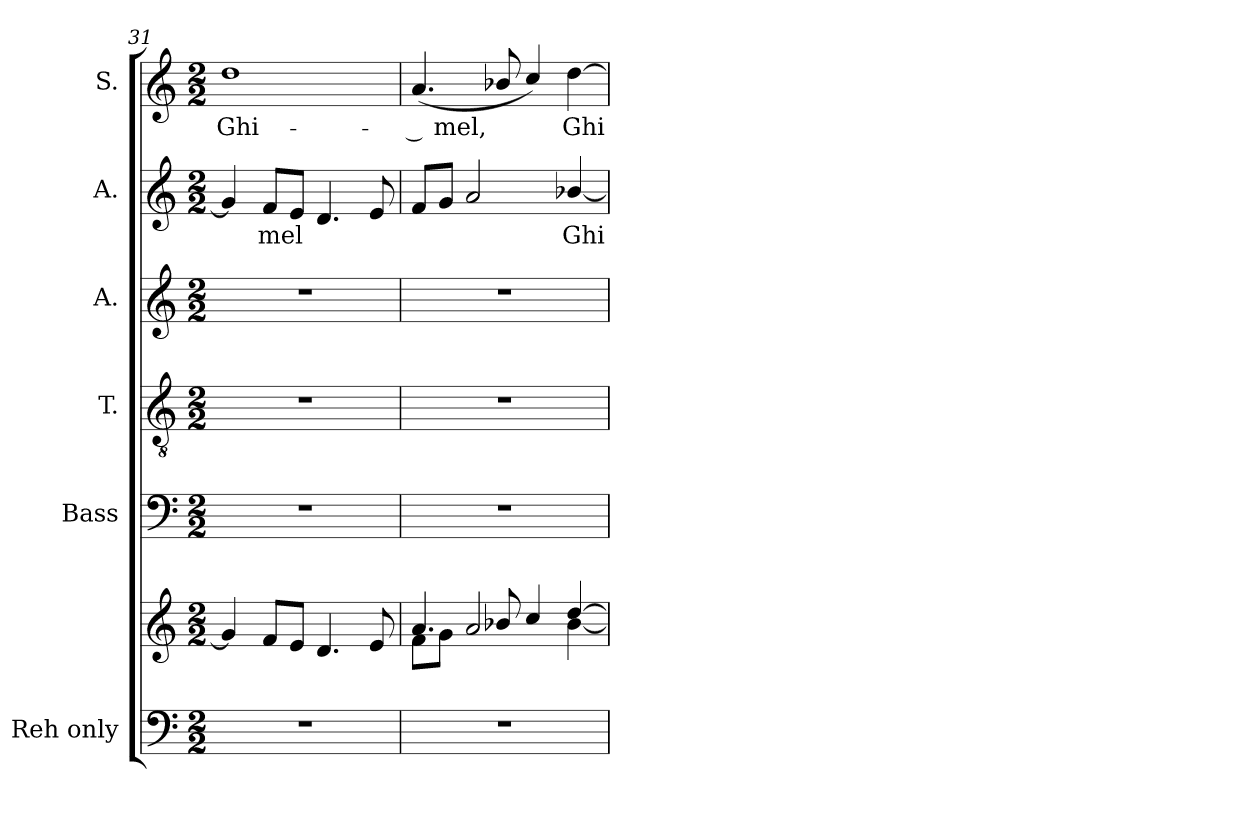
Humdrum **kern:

**kern	**kern	**kern	**kern	**kern	**kern	**text	**kern	**text
*part6	*part6	*part5	*part4	*part3	*part2	*part2	*part1	*part1
*staff7	*staff6	*staff5	*staff4	*staff3	*staff2	*staff2	*staff1	*staff1
*I"Reh only	*	*I"Bass	*I"T.	*I"A.	*I"A.	*	*I"S.	*
*	*	*I'B.	*	*	*	*	*	*
*clefF4	*clefG2	*clefF4	*clefGv2	*clefG2	*clefG2	*	*clefG2	*
*	*	*	*	*ITrd7c12	*ITrd7c12	*	*	*
*k[]	*k[]	*k[]	*k[]	*k[]	*k[]	*	*k[]	*
*C:	*C:	*C:	*C:	*C:	*C:	*	*C:	*
*M2/2	*M2/2	*M2/2	*M2/2	*M2/2	*M2/2	*	*M2/2	*
=31	=31	=31	=31	=31	=31	=31	=31	=31
!	!	!	!	!	!	!	!	!LO:LY:b
1r	4g/]	1r	1r	1r	4G/]	.	1dd	Ghi-
!	!	!	!	!	!	!LO:LY:b	!	!
.	8f/L	.	.	.	8F/L	-mel	.	.
.	8e/J	.	.	.	8E/J	.	.	.
.	4.d/	.	.	.	4.D/	.	.	.
.	8e/	.	.	.	8E/	.	.	.
!!LO:PB:g=z
=32	=32	=32	=32	=32	=32	=32	=32	=32
*	*^	*	*	*	*	*	*	*
!	!	!	!	!	!	!	!	!	!LO:LY:b
1r	4.a/	8f\L	1r	1r	1r	8F/L	.	(4.a/	-­ mel,
.	.	8g\J	.	.	.	8G/J	.	.	.
.	.	2a/	.	.	.	2A/	.	.	.
.	8b-X/	.	.	.	.	.	.	8b-X/	.
.	4cc/	.	.	.	.	.	.	4cc/)	.
!	!	!	!	!	!	!	!LO:LY:b	!	!LO:LY:b
.	[>4dd/	[<4b-\	.	.	.	[<4B-X/	Ghi-	[>4dd\	Ghi-
*	*v	*v	*	*	*	*	*	*	*
=	=	=	=	=	=	=	=	=
*-	*-	*-	*-	*-	*-	*-	*-	*-
